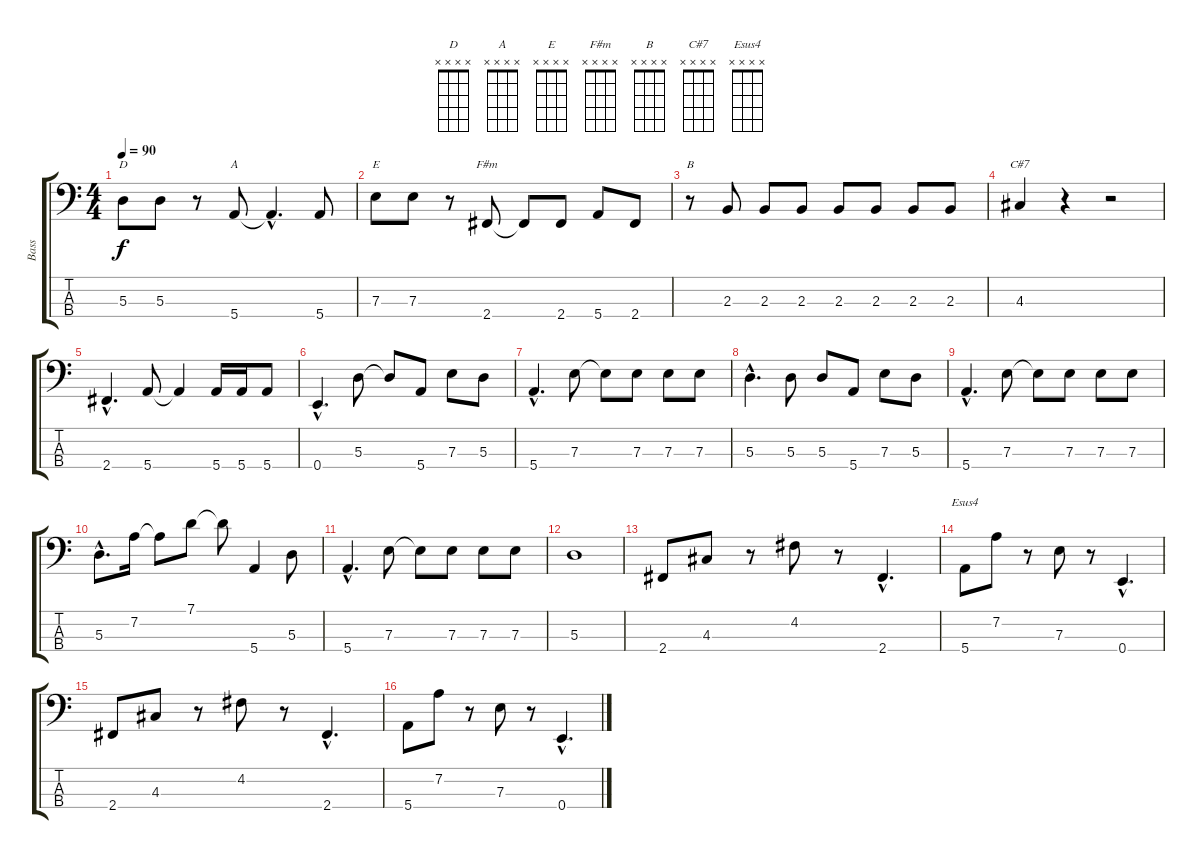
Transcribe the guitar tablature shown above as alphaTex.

\track ("Bass" "Bass") {instrument electricbassfinger}
\staff {score tabs}
\tuning (G2 D2 A1 E1) {hide}
\chord ("D" x x x x) {firstfret 0}
\chord ("A" x x x x) {firstfret 0}
\chord ("E" x x x x) {firstfret 0}
\chord ("F#m" x x x x) {firstfret 0}
\chord ("B" x x x x) {firstfret 0}
\chord ("C#7" x x x x) {firstfret 0}
\chord ("Esus4" x x x x) {firstfret 0}
\ts (4 4)
\tempo 90
\clef f4
\ks c
5.3.8{ch "D" dy f} 5.3.8 r.8 5.4.8{ch "A"} 5.4{hac t}.4{d} 5.4.8 |
7.3.8{ch "E"} 7.3.8 r.8 2.4.8{ch "F#m"} 2.4{t}.8 2.4.8 5.4.8 2.4.8 |
r.8{ch "B"} 2.3.8 2.3.8 2.3.8 2.3.8 2.3.8 2.3.8 2.3.8 |
4.3.4{ch "C#7"} r.4 r.2 |
2.4{hac}.4{d} 5.4.8 5.4{t}.4 5.4.16 5.4.16 5.4.8 |
0.4{hac}.4{d} 5.3.8 5.3{t}.8 5.4.8 7.3.8 5.3.8 |
5.4{hac}.4{d} 7.3.8 7.3{t}.8 7.3.8 7.3.8 7.3.8 |
5.3{hac}.4{d} 5.3.8 5.3.8 5.4.8 7.3.8 5.3.8 |
5.4{hac}.4{d} 7.3.8 7.3{t}.8 7.3.8 7.3.8 7.3.8 |
5.3{hac}.8{d} 7.2.16 7.2{t}.8 7.1.8 7.1{t}.8 5.4.4 5.3.8 |
5.4{hac}.4{d} 7.3.8 7.3{t}.8 7.3.8 7.3.8 7.3.8 |
5.3.1 |
2.4.8 4.3.8 r.8 4.2.8 r.8 2.4{hac}.4{d} |
5.4.8{ch "Esus4"} 7.2.8 r.8 7.3.8 r.8 0.4{hac}.4{d} |
2.4.8 4.3.8 r.8 4.2.8 r.8 2.4{hac}.4{d} |
5.4.8 7.2.8 r.8 7.3.8 r.8 0.4{hac}.4{d}
